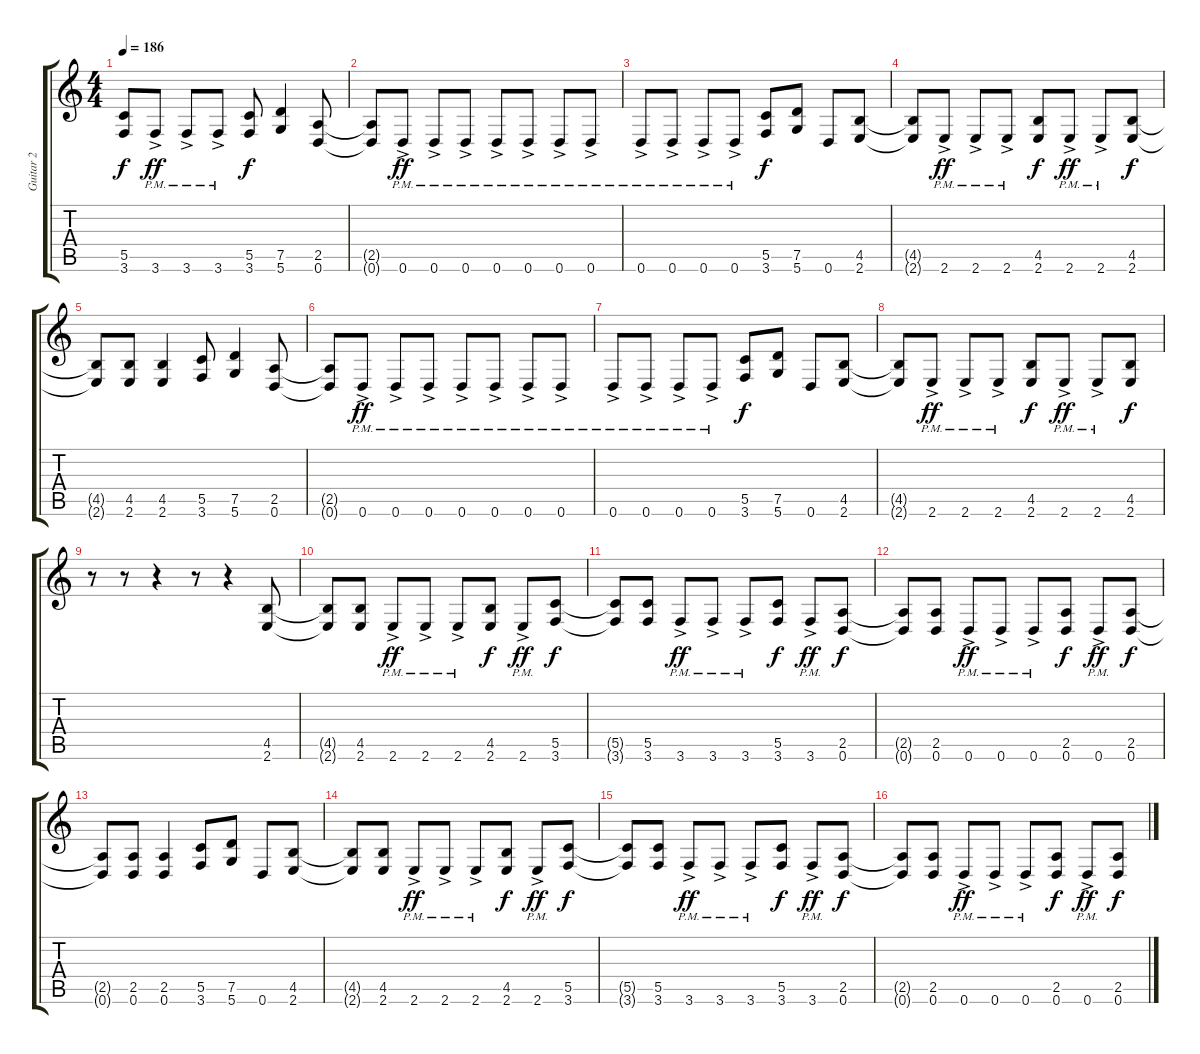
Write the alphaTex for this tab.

\track ("Guitar 2" "Guitar 2") {instrument distortionguitar}
\staff {score tabs}
\tuning (D4 A3 F3 C3 G2 D2) {hide}
\ts (4 4)
\tempo 186
\clef g2
\ks c
(5.5{t} 3.6{t}).8{dy f} 3.6{ac pm}.8{dy ff} 3.6{ac pm}.8 3.6{ac pm}.8 (5.5 3.6).8{dy f} (7.5 5.6).4 (2.5 0.6).8 |
(2.5{t} 0.6{t}).8 0.6{ac pm}.8{dy ff} 0.6{ac pm}.8 0.6{ac pm}.8 0.6{ac pm}.8 0.6{ac pm}.8 0.6{ac pm}.8 0.6{ac pm}.8 |
0.6{ac pm}.8 0.6{ac pm}.8 0.6{ac pm}.8 0.6{ac pm}.8 (5.5 3.6).8{dy f} (7.5 5.6).8 0.6.8 (4.5 2.6).8 |
(4.5{t} 2.6{t}).8 2.6{ac pm}.8{dy ff} 2.6{ac pm}.8 2.6{ac pm}.8 (4.5 2.6).8{dy f} 2.6{ac pm}.8{dy ff} 2.6{ac pm}.8 (4.5 2.6).8{dy f} |
(4.5{t} 2.6{t}).8 (4.5 2.6).8 (4.5 2.6).4 (5.5 3.6).8 (7.5 5.6).4 (2.5 0.6).8 |
(2.5{t} 0.6{t}).8 0.6{ac pm}.8{dy ff} 0.6{ac pm}.8 0.6{ac pm}.8 0.6{ac pm}.8 0.6{ac pm}.8 0.6{ac pm}.8 0.6{ac pm}.8 |
0.6{ac pm}.8 0.6{ac pm}.8 0.6{ac pm}.8 0.6{ac pm}.8 (5.5 3.6).8{dy f} (7.5 5.6).8 0.6.8 (4.5 2.6).8 |
(4.5{t} 2.6{t}).8 2.6{ac pm}.8{dy ff} 2.6{ac pm}.8 2.6{ac pm}.8 (4.5 2.6).8{dy f} 2.6{ac pm}.8{dy ff} 2.6{ac pm}.8 (4.5 2.6).8{dy f} |
r.8 r.8 r.4 r.8 r.4 (4.5 2.6).8 |
(4.5{t} 2.6{t}).8 (4.5 2.6).8 2.6{ac pm}.8{dy ff} 2.6{ac pm}.8 2.6{ac pm}.8 (4.5 2.6).8{dy f} 2.6{ac pm}.8{dy ff} (5.5 3.6).8{dy f} |
(5.5{t} 3.6{t}).8 (5.5 3.6).8 3.6{ac pm}.8{dy ff} 3.6{ac pm}.8 3.6{ac pm}.8 (5.5 3.6).8{dy f} 3.6{ac pm}.8{dy ff} (2.5 0.6).8{dy f} |
(2.5{t} 0.6{t}).8 (2.5 0.6).8 0.6{ac pm}.8{dy ff} 0.6{ac pm}.8 0.6{ac pm}.8 (2.5 0.6).8{dy f} 0.6{ac pm}.8{dy ff} (2.5 0.6).8{dy f} |
(2.5{t} 0.6{t}).8 (2.5 0.6).8 (2.5 0.6).4 (5.5 3.6).8 (7.5 5.6).8 0.6.8 (4.5 2.6).8 |
(4.5{t} 2.6{t}).8 (4.5 2.6).8 2.6{ac pm}.8{dy ff} 2.6{ac pm}.8 2.6{ac pm}.8 (4.5 2.6).8{dy f} 2.6{ac pm}.8{dy ff} (5.5 3.6).8{dy f} |
(5.5{t} 3.6{t}).8 (5.5 3.6).8 3.6{ac pm}.8{dy ff} 3.6{ac pm}.8 3.6{ac pm}.8 (5.5 3.6).8{dy f} 3.6{ac pm}.8{dy ff} (2.5 0.6).8{dy f} |
(2.5{t} 0.6{t}).8 (2.5 0.6).8 0.6{ac pm}.8{dy ff} 0.6{ac pm}.8 0.6{ac pm}.8 (2.5 0.6).8{dy f} 0.6{ac pm}.8{dy ff} (2.5 0.6).8{dy f}
